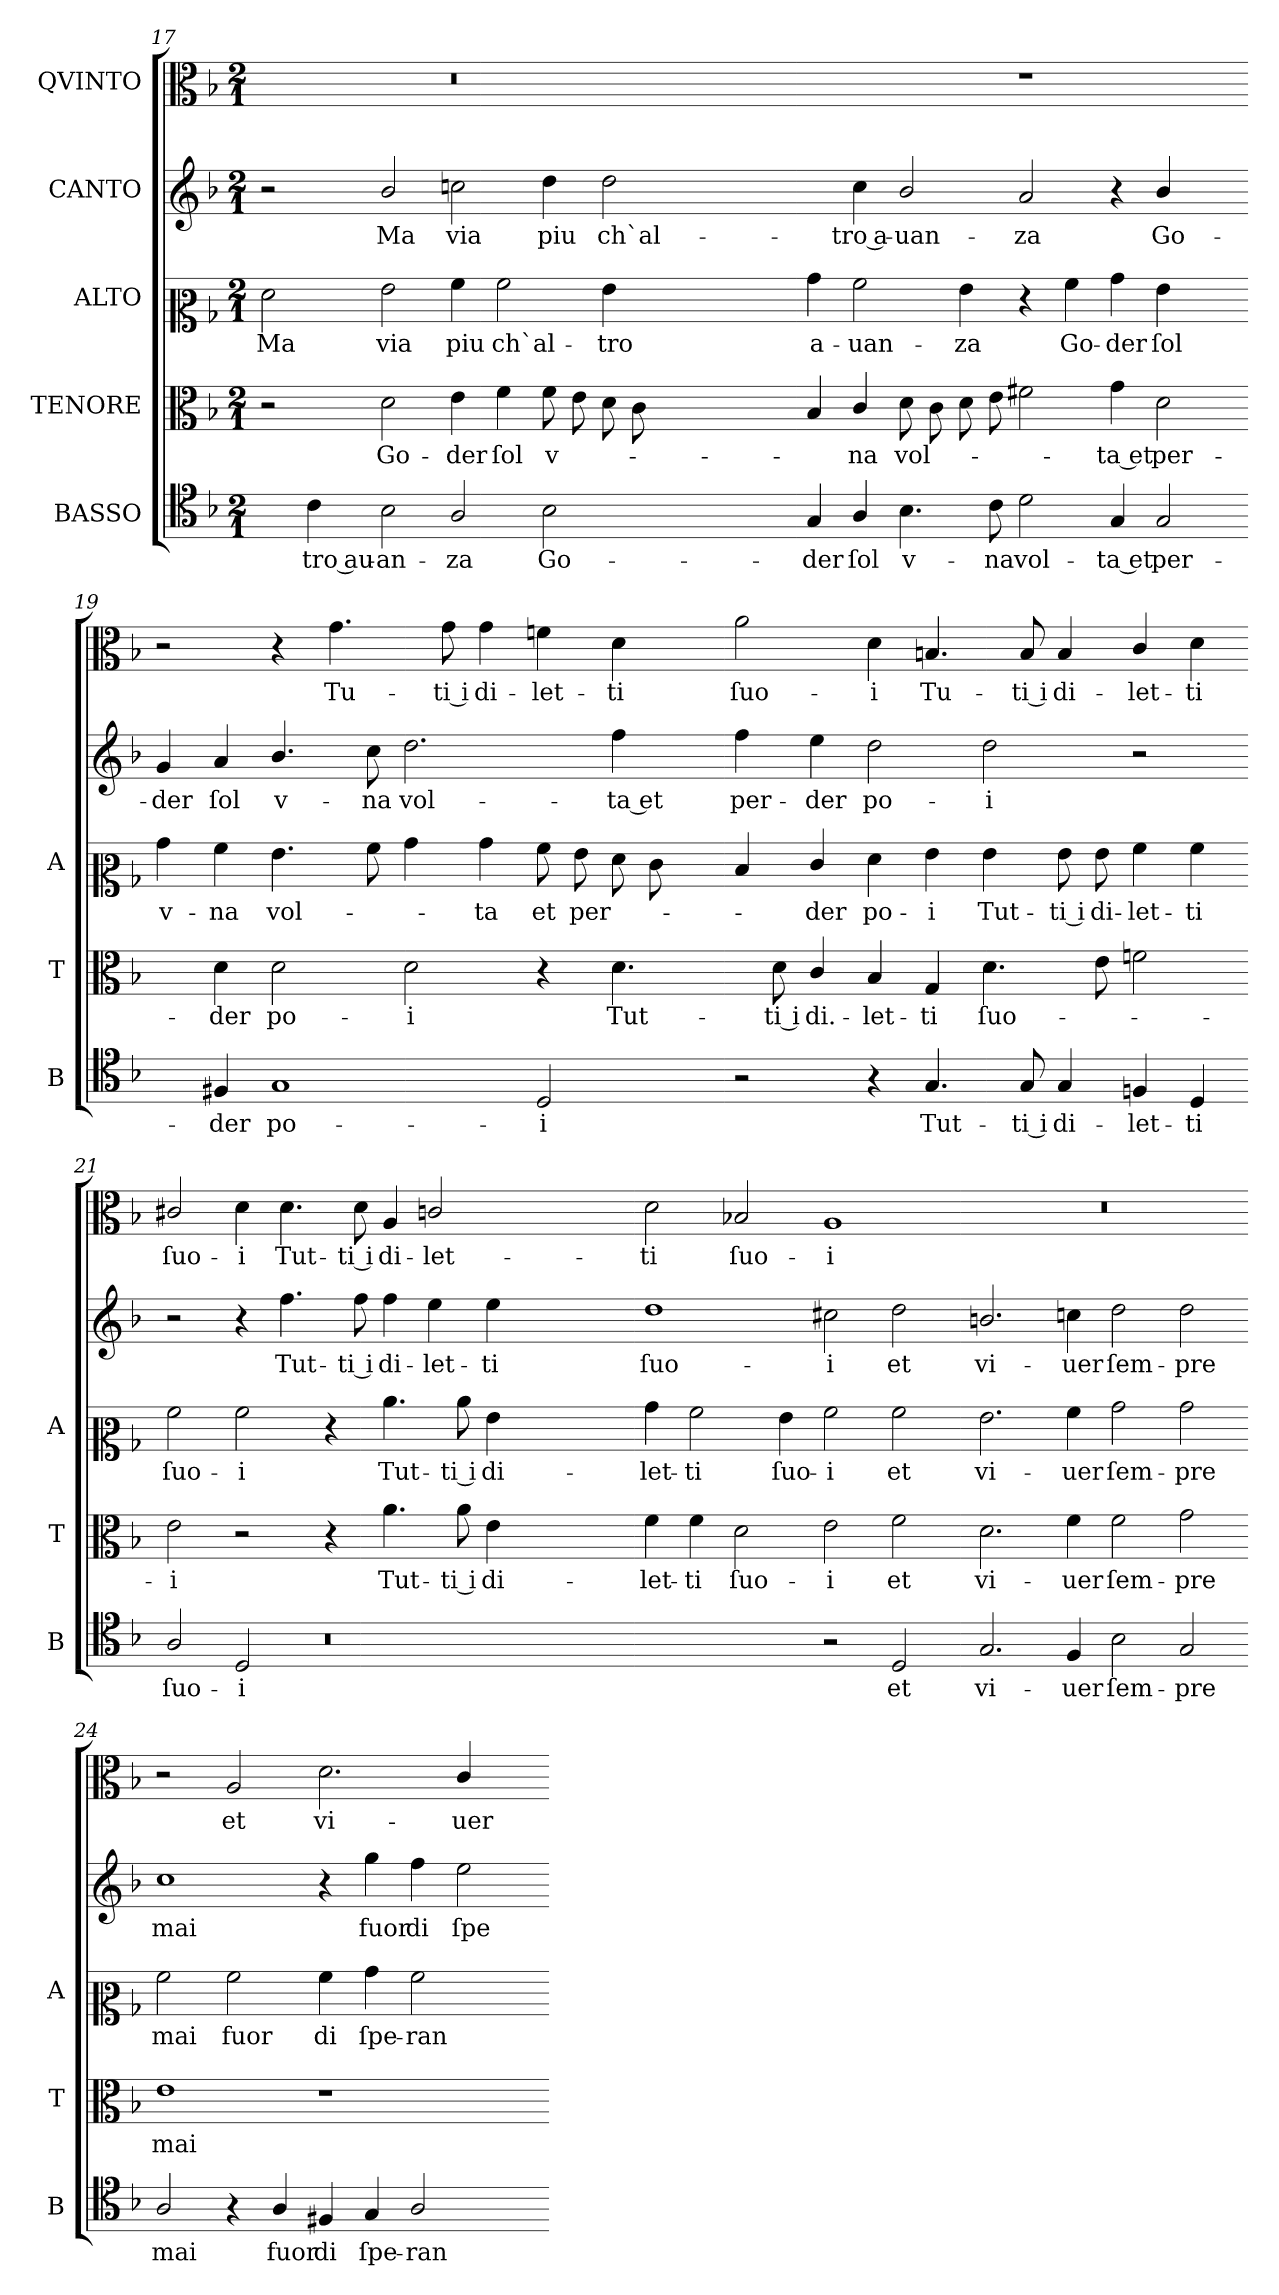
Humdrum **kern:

**kern	**text	**kern	**text	**kern	**text	**kern	**text	**kern	**text
*part5	*part5	*part4	*part4	*part3	*part3	*part2	*part2	*part1	*part1
*staff5	*staff5	*staff4	*staff4	*staff3	*staff3	*staff2	*staff2	*staff1	*staff1
*I"BASSO	*	*I"TENORE	*	*I"ALTO	*	*I"CANTO	*	*I"QVINTO	*
*I'B	*	*I'T	*	*I'A	*	*	*	*	*
*clefC4	*	*clefC3	*	*clefC2	*	*clefG2	*	*clefC3	*
*k[b-]	*	*k[b-]	*	*k[b-]	*	*k[b-]	*	*k[b-]	*
*d:	*	*d:	*	*d:	*	*d:	*	*d:	*
*M2/1	*	*M2/1	*	*M2/1	*	*M2/1	*	*M2/1	*
=17	=17	=17	=17	=17	=17	=17	=17	=17	=17
4ryy	.	2r	.	2f\	Ma	2r	.	1ryy	.
4c\	-tro au-	.	.	.	.	.	.	.	.
2B-\	-an-	2d\	Go-	2g\	via	2b-/	Ma	.	.
2A/	-za	4e\	-der	4a\	piu	2ccn\	via	0r	.
.	.	4f\	ſol	2a\	ch`al-	.	.	.	.
2B-\	Go-	8f\	v-	.	.	4dd\	piu	.	.
.	.	8e\	.	.	.	.	.	.	.
.	.	8d\	.	4g\	-tro	2dd\	ch`al-	.	.
.	.	8c\	.	.	.	.	.	.	.
1ryy	.	1ryy	.	1ryy	.	.	.	.	.
.	.	.	.	.	.	2.ryy	.	.	.
=18-	=18-	=18-	=18-	=18-	=18-	=18-	=18-	=18-	=18-
4G/	-der	4B-/	.	4b-\	a-	4ryy	.	1ryy	.
4A/	ſol	4c/	-na	2a\	-uan-	4cc\	-tro a-	.	.
4.B-\	v-	8d\	vol-	.	.	2b-/	-uan-	.	.
.	.	8c\	.	.	.	.	.	.	.
.	.	8d\	.	4g\	-za	.	.	.	.
8c\	-na	8e\	.	.	.	.	.	.	.
2d\	vol-	2f#X\	.	4r	.	2a/	-za	1r	.
.	.	.	.	4a\	Go-	.	.	.	.
4G/	-ta et	4g\	-ta et	4b-\	-der	4r	.	.	.
2G/	per-	2d\	per-	4g\	ſol	4b-/	Go-	.	.
.	.	.	.	4ryy	.	4ryy	.	4ryy	.
=19-	=19-	=19-	=19-	=19-	=19-	=19-	=19-	=19-	=19-
4ryy	.	4ryy	.	4b-\	v-	4g/	-der	2r	.
4F#X/	-der	4d\	-der	4a\	-na	4a/	ſol	.	.
1G	po-	2d\	po-	4.g\	vol-	4.b-/	v-	4r	.
.	.	.	.	.	.	.	.	4.g\	Tu-
.	.	.	.	8a\	.	8cc\	-na	.	.
.	.	2d\	-i	4b-\	.	2.dd\	vol-	.	.
.	.	.	.	.	.	.	.	8g\	-ti i
.	.	.	.	4b-\	-ta	.	.	4g\	di-
2D/	-i	4r	.	8a\	et	.	.	4fn\	-let-
.	.	.	.	8g\	per-	.	.	.	.
.	.	4.d\	Tut-	8f\	.	4ff\	-ta et	4d\	-ti
.	.	.	.	8e\	.	.	.	.	.
8ryy	.	.	.	8ryy	.	8ryy	.	8ryy	.
=20-	=20-	=20-	=20-	=20-	=20-	=20-	=20-	=20-	=20-
2r	.	8ryy	.	4d/	.	4ff\	per-	2a\	ſuo-
.	.	8d\	-ti i	.	.	.	.	.	.
.	.	4c/	di.-	4e/	-der	4ee\	-der	.	.
4r	.	4B-/	-let-	4f\	po-	2dd\	po-	4d\	-i
!	!	!	!	!	!	!	!	!	!LO:LY:i
4.G/	Tut-	4G/	-ti	4g\	-i	.	.	4.Bn/	Tu-
.	.	4.d\	ſuo-	4g\	Tut-	2dd\	-i	.	.
!	!	!	!	!	!	!	!	!	!LO:LY:i
8G/	-ti i	.	.	.	.	.	.	8B/	-ti i
!	!	!	!	!	!	!	!	!	!LO:LY:i
4G/	di-	.	.	8g\	-ti i	.	.	4B/	di-
.	.	8e\	.	8g\	di-	.	.	.	.
!	!	!	!	!	!	!	!	!	!LO:LY:i
4Fn/	-let-	2fn\	.	4a\	-let-	2r	.	4c/	-let-
!	!	!	!	!	!	!	!	!	!LO:LY:i
4D/	-ti	.	.	4a\	-ti	.	.	4d\	-ti
=21-	=21-	=21-	=21-	=21-	=21-	=21-	=21-	=21-	=21-
!	!	!	!	!	!	!	!	!	!LO:LY:i
2A/	ſuo-	2e\	-i	2a\	ſuo-	2r	.	2c#X/	ſuo-
!	!	!	!	!	!	!	!	!	!LO:LY:i
2D/	-i	2r	.	2a\	-i	4r	.	4d\	-i
.	.	.	.	.	.	4.ff\	Tut-	4.d\	Tut-
0r	.	4r	.	4r	.	.	.	.	.
.	.	.	.	.	.	8ff\	-ti i	8d\	-ti i
!	!	!	!LO:LY:i	!	!LO:LY:i	!	!	!	!
.	.	4.a\	Tut-	4.cc\	Tut-	4ff\	di-	4A/	di-
.	.	.	.	.	.	4ee\	-let-	2cn/	-let-
!	!	!	!LO:LY:i	!	!LO:LY:i	!	!	!	!
.	.	8a\	-ti i	8cc\	-ti i	.	.	.	.
!	!	!	!LO:LY:i	!	!LO:LY:i	!	!	!	!
.	.	4e\	di-	4g\	di-	4ee\	-ti	.	.
.	.	1ryy	.	1ryy	.	1ryy	.	1ryy	.
=22-	=22-	=22-	=22-	=22-	=22-	=22-	=22-	=22-	=22-
!	!	!	!LO:LY:i	!	!LO:LY:i	!	!	!	!
1ryy	.	4f\	-let-	4b-\	-let-	1dd	ſuo-	2d\	-ti
!	!	!	!LO:LY:i	!	!LO:LY:i	!	!	!	!
.	.	4f\	-ti	2a\	-ti	.	.	.	.
!	!	!	!LO:LY:i	!	!	!	!	!	!
.	.	2d\	ſuo-	.	.	.	.	2B-X/	ſuo-
!	!	!	!	!	!LO:LY:i	!	!	!	!
.	.	.	.	4g\	ſuo-	.	.	.	.
!	!	!	!LO:LY:i	!	!LO:LY:i	!	!	!	!
2r	.	2e\	i	2a\	-i	2cc#X\	-i	1A	-i
2D/	et	2f\	et	2a\	et	2dd\	et	.	.
=23-	=23-	=23-	=23-	=23-	=23-	=23-	=23-	=23-	=23-
2.G/	vi-	2.d\	vi-	2.g\	vi-	2.bn/	vi-	0r	.
4F/	-uer	4f\	-uer	4a\	-uer	4ccn\	-uer	.	.
2B-\	ſem-	2f\	ſem-	2b-\	ſem-	2dd\	ſem-	.	.
2G/	-pre	2g\	-pre	2b-\	-pre	2dd\	-pre	.	.
=24-	=24-	=24-	=24-	=24-	=24-	=24-	=24-	=24-	=24-
2A/	mai	1e	mai	2a\	mai	1cc	mai	2r	.
4r	.	.	.	2a\	fuor	.	.	2A/	et
4A/	fuor	.	.	.	.	.	.	.	.
4F#X/	di	1r	.	4a\	di	4r	.	2.d\	vi-
4G/	ſpe-	.	.	4b-\	ſpe-	4gg\	fuor	.	.
2A/	-ran-	.	.	2a\	-ran-	4ff\	di	.	.
.	.	.	.	.	.	2ee\	ſpe-	4c/	-uer
4ryy	.	4ryy	.	4ryy	.	.	.	4ryy	.
=-	=-	=-	=-	=-	=-	=-	=-	=-	=-
*-	*-	*-	*-	*-	*-	*-	*-	*-	*-
